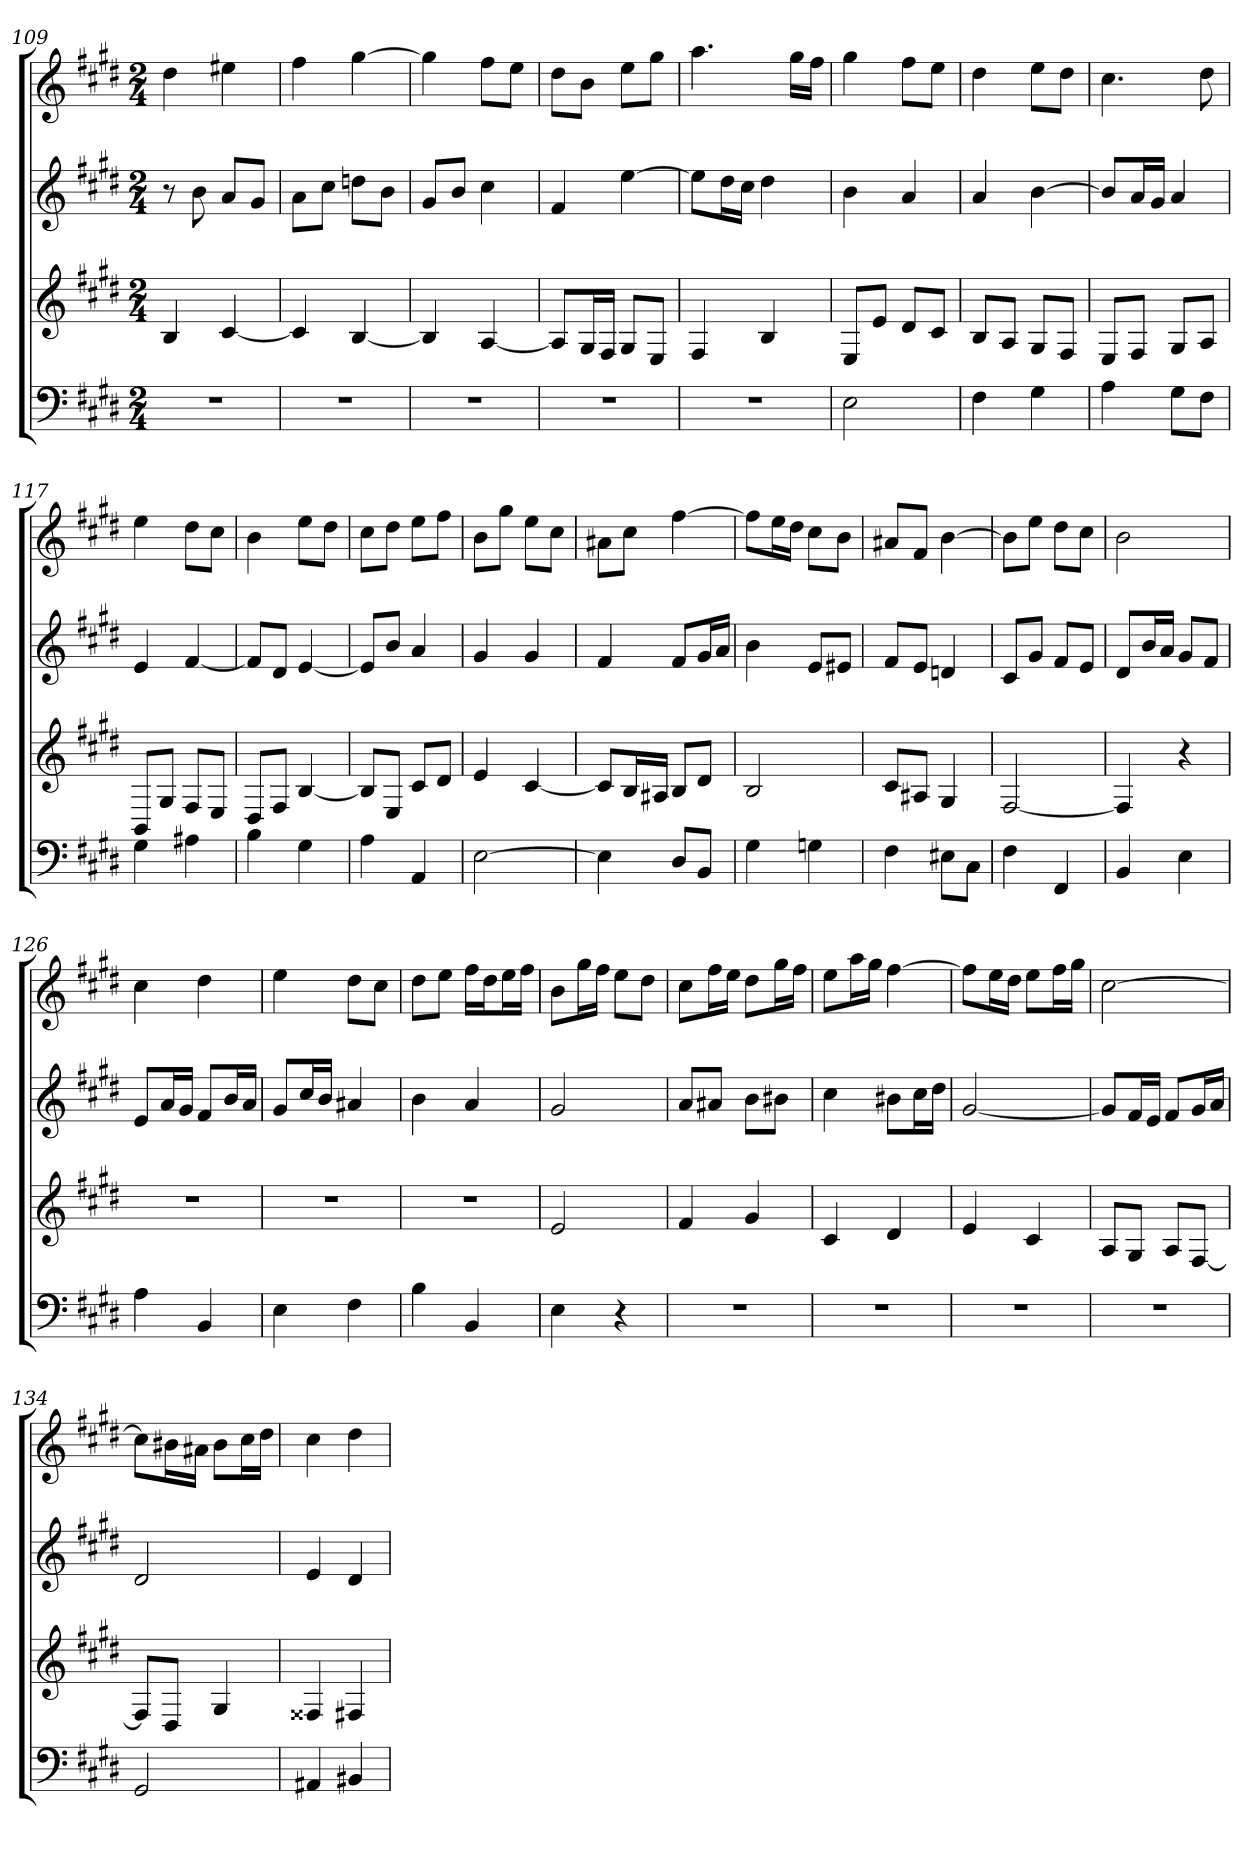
**kern	**kern	**kern	**kern
*part4	*part3	*part2	*part1
*staff4	*staff3	*staff2	*staff1
*k[f#c#g#d#]	*k[f#c#g#d#]	*k[f#c#g#d#]	*k[f#c#g#d#]
*M2/4	*M2/4	*M2/4	*M2/4
=109	=109	=109	=109
2r	4B	8r	4dd#
.	.	8b	.
.	[4c#	8aL	4ee#X
.	.	8g#J	.
=110	=110	=110	=110
2r	4c#]	8aL	4ff#
.	.	8cc#J	.
.	[4B	8ddnL	[4gg#
.	.	8bJ	.
=111	=111	=111	=111
2r	4B]	8g#L	4gg#]
.	.	8bJ	.
.	[4A	4cc#	8ff#L
.	.	.	8eeJ
=112	=112	=112	=112
2r	8AL]	4f#	8dd#L
.	16G#L	.	8bJ
.	16F#JJ	.	.
.	8G#L	[4ee	8eeL
.	8EJ	.	8gg#J
=113	=113	=113	=113
2r	4F#	8eeL]	4.aa
.	.	16dd#L	.
.	.	16cc#JJ	.
.	4B	4dd#	.
.	.	.	16gg#LL
.	.	.	16ff#JJ
=114	=114	=114	=114
2E	8EL	4b	4gg#
.	8eJ	.	.
.	8d#L	4a	8ff#L
.	8c#J	.	8eeJ
=115	=115	=115	=115
4F#	8BL	4a	4dd#
.	8AJ	.	.
4G#	8G#L	[4b	8eeL
.	8F#J	.	8dd#J
=116	=116	=116	=116
4A	8EL	8bL]	4.cc#
.	8F#J	16aL	.
.	.	16g#JJ	.
8G#L	8G#L	4a	.
8F#J	8AJ	.	8dd#
=117	=117	=117	=117
4G#	8BBL	4e	4ee
.	8G#J	.	.
4A#X	8F#L	[4f#	8dd#L
.	8EJ	.	8cc#J
=118	=118	=118	=118
4B	8D#L	8f#L]	4b
.	8F#J	8d#J	.
4G#	[4B	[4e	8eeL
.	.	.	8dd#J
=119	=119	=119	=119
4A	8BL]	8eL]	8cc#L
.	8EJ	8bJ	8dd#J
4AA	8c#L	4a	8eeL
.	8d#J	.	8ff#J
=120	=120	=120	=120
[2E	4e	4g#	8bL
.	.	.	8gg#J
.	[4c#	4g#	8eeL
.	.	.	8cc#J
=121	=121	=121	=121
4E]	8c#L]	4f#	8a#XL
.	16BL	.	8cc#J
.	16A#XJJ	.	.
8D#L	8BL	8f#L	[4ff#
8BBJ	8d#J	16g#L	.
.	.	16aJJ	.
=122	=122	=122	=122
4G#	2B	4b	8ff#L]
.	.	.	16eeL
.	.	.	16dd#JJ
4Gn	.	8eL	8cc#L
.	.	8e#XJ	8bJ
=123	=123	=123	=123
4F#	8c#L	8f#L	8a#XL
.	8A#XJ	8eJ	8f#J
8E#XL	4G#	4dn	[4b
8C#J	.	.	.
=124	=124	=124	=124
4F#	[2F#	8c#L	8bL]
.	.	8g#J	8eeJ
4FF#	.	8f#L	8dd#L
.	.	8eJ	8cc#J
=125	=125	=125	=125
4BB	4F#]	8d#L	2b
.	.	16bL	.
.	.	16aJJ	.
4E	4r	8g#L	.
.	.	8f#J	.
=126	=126	=126	=126
4A	2r	8eL	4cc#
.	.	16aL	.
.	.	16g#JJ	.
4BB	.	8f#L	4dd#
.	.	16bL	.
.	.	16aJJ	.
=127	=127	=127	=127
4E	2r	8g#L	4ee
.	.	16cc#L	.
.	.	16bJJ	.
4F#	.	4a#X	8dd#L
.	.	.	8cc#J
=128	=128	=128	=128
4B	2r	4b	8dd#L
.	.	.	8eeJ
4BB	.	4a	16ff#LL
.	.	.	16dd#J
.	.	.	16eeL
.	.	.	16ff#JJ
=129	=129	=129	=129
4E	2e	2g#	8bL
.	.	.	16gg#L
.	.	.	16ff#JJ
4r	.	.	8eeL
.	.	.	8dd#J
=130	=130	=130	=130
2r	4f#	8aL	8cc#L
.	.	8a#XJ	16ff#L
.	.	.	16eeJJ
.	4g#	8bL	8dd#L
.	.	8b#XJ	16gg#L
.	.	.	16ff#JJ
=131	=131	=131	=131
2r	4c#	4cc#	8eeL
.	.	.	16aaL
.	.	.	16gg#JJ
.	4d#	8b#XL	[4ff#
.	.	16cc#L	.
.	.	16dd#JJ	.
=132	=132	=132	=132
2r	4e	[2g#	8ff#L]
.	.	.	16eeL
.	.	.	16dd#JJ
.	4c#	.	8eeL
.	.	.	16ff#L
.	.	.	16gg#JJ
=133	=133	=133	=133
2r	8AL	8g#L]	[2cc#
.	8G#J	16f#L	.
.	.	16eJJ	.
.	8AL	8f#L	.
.	[8F#J	16g#L	.
.	.	16aJJ	.
=134	=134	=134	=134
2GG#	8F#L]	2d#	8cc#L]
.	8D#J	.	16b#XL
.	.	.	16a#XJJ
.	4G#	.	8b#L
.	.	.	16cc#L
.	.	.	16dd#JJ
=135	=135	=135	=135
4AA#X	4F##X	4e	4cc#
4BB#X	4F#X	4d#	4dd#
=	=	=	=
*-	*-	*-	*-
